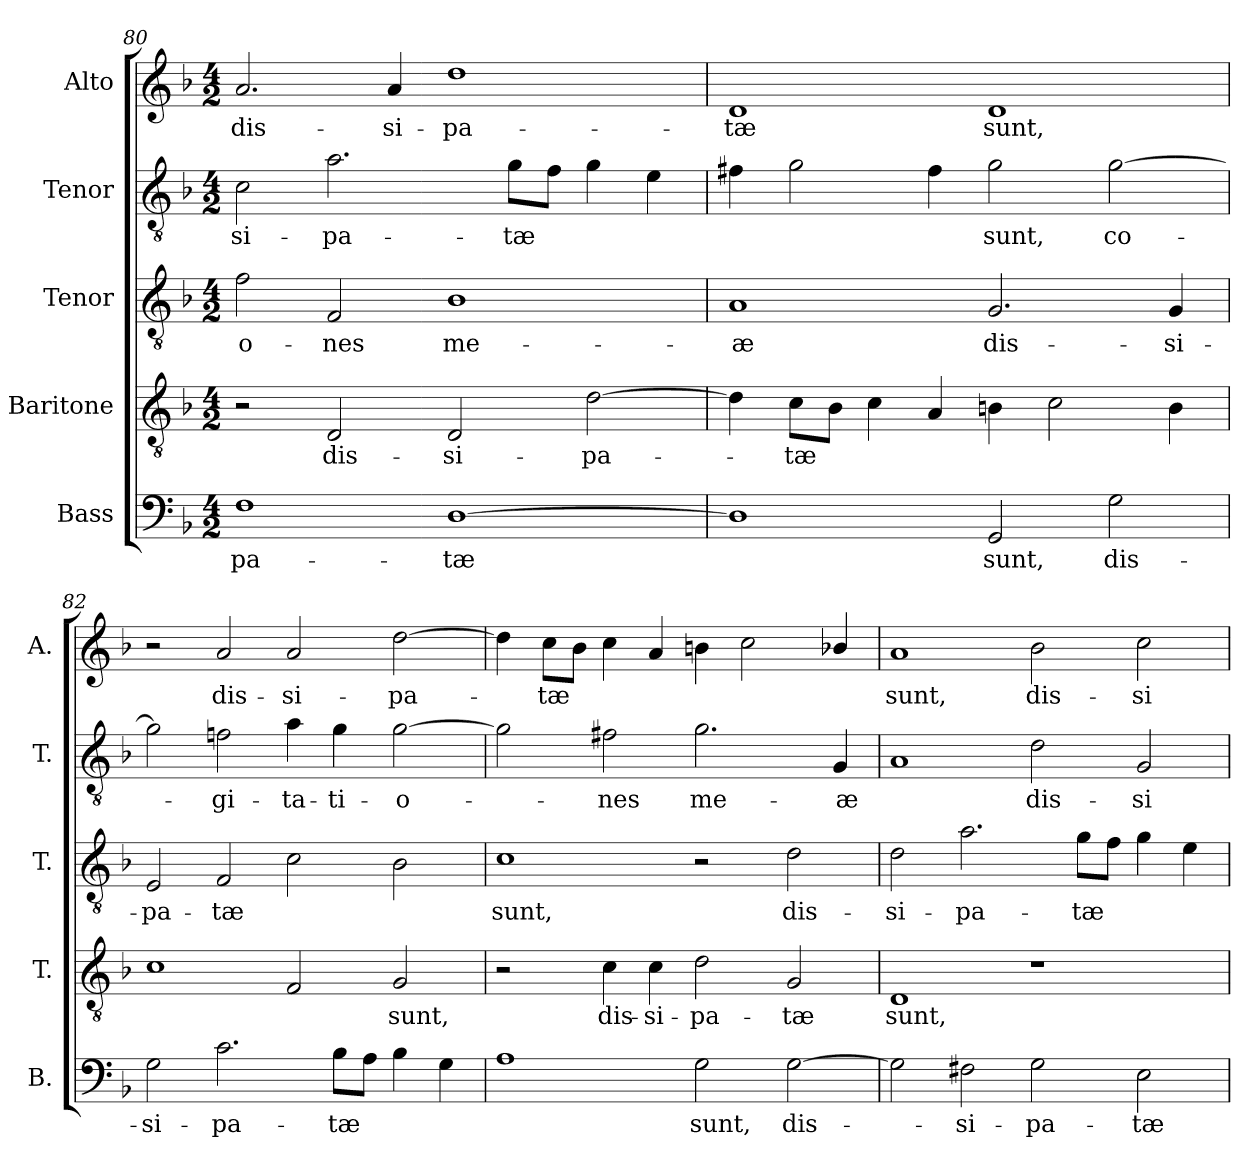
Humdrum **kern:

**kern	**text	**kern	**text	**kern	**text	**kern	**text	**kern	**text
*part5	*part5	*part4	*part4	*part3	*part3	*part2	*part2	*part1	*part1
*staff5	*staff5	*staff4	*staff4	*staff3	*staff3	*staff2	*staff2	*staff1	*staff1
*I"Bass	*	*I"Baritone	*	*I"Tenor	*	*I"Tenor	*	*I"Alto	*
*I'B.	*	*I'T.	*	*I'T.	*	*I'T.	*	*I'A.	*
*clefF4	*	*clefGv2	*	*clefGv2	*	*clefGv2	*	*clefG2	*
*	*	*ITrd7c12	*	*ITrd7c12	*	*ITrd7c12	*	*	*
*k[b-]	*	*k[b-]	*	*k[b-]	*	*k[b-]	*	*k[b-]	*
*F:	*	*F:	*	*F:	*	*F:	*	*F:	*
*M4/2	*	*M4/2	*	*M4/2	*	*M4/2	*	*M4/2	*
=80	=80	=80	=80	=80	=80	=80	=80	=80	=80
!	!LO:LY:b:color=#000000	!	!	!	!	!	!	!	!
!	!	!	!	!	!LO:LY:b:color=#000000	!	!	!	!
!	!	!	!	!	!	!	!LO:LY:b:color=#000000	!	!
!	!	!	!	!	!	!	!	!	!LO:LY:b:color=#000000
1Fi	-pa-	2r	.	2Fi\	-o-	2Ci\	-si-	2.ai/	dis-
!	!	!	!LO:LY:b:color=#000000	!	!	!	!	!	!
!	!	!	!	!	!LO:LY:b:color=#000000	!	!	!	!
!	!	!	!	!	!	!	!LO:LY:b:color=#000000	!	!
.	.	2DDi/	dis-	2FFi/	-nes	2.Ai\	-pa-	.	.
!	!	!	!	!	!	!	!	!	!LO:LY:b:color=#000000
.	.	.	.	.	.	.	.	4ai/	-si-
!	!LO:LY:b:color=#000000	!	!	!	!	!	!	!	!
!	!	!	!LO:LY:b:color=#000000	!	!	!	!	!	!
!	!	!	!	!	!LO:LY:b:color=#000000	!	!	!	!
!	!	!	!	!	!	!	!	!	!LO:LY:b:color=#000000
[1Di	-tæ	2DDi/	-si-	1BB-i	me-	.	.	1ddi	-pa-
!	!	!	!	!	!	!	!LO:LY:b:color=#000000	!	!
.	.	.	.	.	.	8Gi\L	-tæ	.	.
.	.	.	.	.	.	8Fi\J	.	.	.
!	!	!	!LO:LY:b:color=#000000	!	!	!	!	!	!
.	.	[2Di\	-pa-	.	.	4Gi\	.	.	.
.	.	.	.	.	.	4Ei\	.	.	.
!!LO:LB:g=z
=81	=81	=81	=81	=81	=81	=81	=81	=81	=81
!	!	!	!	!	!LO:LY:b:color=#000000	!	!	!	!
!	!	!	!	!	!	!	!	!	!LO:LY:b:color=#000000
1Di]	.	4Di\]	.	1AAi	-æ	4F#Xi\	.	1di	-tæ
!	!	!	!LO:LY:b:color=#000000	!	!	!	!	!	!
.	.	8Ci\L	-tæ	.	.	2Gi\	.	.	.
.	.	8BB-i\J	.	.	.	.	.	.	.
.	.	4Ci\	.	.	.	.	.	.	.
.	.	4AAi/	.	.	.	4F#i\	.	.	.
!	!LO:LY:b:color=#000000	!	!	!	!	!	!	!	!
!	!	!	!	!	!LO:LY:b:color=#000000	!	!	!	!
!	!	!	!	!	!	!	!LO:LY:b:color=#000000	!	!
!	!	!	!	!	!	!	!	!	!LO:LY:b:color=#000000
2GGi/	sunt,	4BBni\	.	2.GGi/	dis-	2Gi\	sunt,	1di	sunt,
.	.	2Ci\	.	.	.	.	.	.	.
!	!LO:LY:b:color=#000000	!	!	!	!	!	!	!	!
!	!	!	!	!	!	!	!LO:LY:b:color=#000000	!	!
2Gi\	dis-	.	.	.	.	[2Gi\	co-	.	.
!	!	!	!	!	!LO:LY:b:color=#000000	!	!	!	!
.	.	4BBi\	.	4GGi/	-si-	.	.	.	.
=82	=82	=82	=82	=82	=82	=82	=82	=82	=82
!	!LO:LY:b:color=#000000	!	!	!	!	!	!	!	!
!	!	!	!	!	!LO:LY:b:color=#000000	!	!	!	!
2Gi\	-si-	1Ci	.	2EEi/	-pa-	2Gi\]	.	2r	.
!	!LO:LY:b:color=#000000	!	!	!	!	!	!	!	!
!	!	!	!	!	!LO:LY:b:color=#000000	!	!	!	!
!	!	!	!	!	!	!	!LO:LY:b:color=#000000	!	!
!	!	!	!	!	!	!	!	!	!LO:LY:b:color=#000000
2.ci\	-pa-	.	.	2FFi/	-tæ	2Fni\	-gi-	2ai/	dis-
!	!	!	!	!	!	!	!LO:LY:b:color=#000000	!	!
!	!	!	!	!	!	!	!	!	!LO:LY:b:color=#000000
.	.	2FFi/	.	2Ci\	.	4Ai\	-ta-	2ai/	-si-
!	!LO:LY:b:color=#000000	!	!	!	!	!	!	!	!
!	!	!	!	!	!	!	!LO:LY:b:color=#000000	!	!
8B-i\L	-tæ	.	.	.	.	4Gi\	-ti-	.	.
8Ai\J	.	.	.	.	.	.	.	.	.
!	!	!	!LO:LY:b:color=#000000	!	!	!	!	!	!
!	!	!	!	!	!	!	!LO:LY:b:color=#000000	!	!
!	!	!	!	!	!	!	!	!	!LO:LY:b:color=#000000
4B-i\	.	2GGi/	sunt,	2BB-i\	.	[2Gi\	-o-	[2ddi\	-pa-
4Gi\	.	.	.	.	.	.	.	.	.
=83	=83	=83	=83	=83	=83	=83	=83	=83	=83
!	!	!	!	!	!LO:LY:b:color=#000000	!	!	!	!
1Ai	.	2r	.	1Ci	sunt,	2Gi\]	.	4ddi\]	.
!	!	!	!	!	!	!	!	!	!LO:LY:b:color=#000000
.	.	.	.	.	.	.	.	8cci\L	-tæ
.	.	.	.	.	.	.	.	8b-i\J	.
!	!	!	!LO:LY:b:color=#000000	!	!	!	!	!	!
!	!	!	!	!	!	!	!LO:LY:b:color=#000000	!	!
.	.	4Ci\	dis-	.	.	2F#Xi\	-nes	4cci\	.
!	!	!	!LO:LY:b:color=#000000	!	!	!	!	!	!
.	.	4Ci\	-si-	.	.	.	.	4ai/	.
!	!LO:LY:b:color=#000000	!	!	!	!	!	!	!	!
!	!	!	!LO:LY:b:color=#000000	!	!	!	!	!	!
!	!	!	!	!	!	!	!LO:LY:b:color=#000000	!	!
2Gi\	sunt,	2Di\	-pa-	2r	.	2.Gi\	me-	4bni\	.
.	.	.	.	.	.	.	.	2cci\	.
!	!LO:LY:b:color=#000000	!	!	!	!	!	!	!	!
!	!	!	!LO:LY:b:color=#000000	!	!	!	!	!	!
!	!	!	!	!	!LO:LY:b:color=#000000	!	!	!	!
[2Gi\	dis-	2GGi/	-tæ	2Di\	dis-	.	.	.	.
!	!	!	!	!	!	!	!LO:LY:b:color=#000000	!	!
.	.	.	.	.	.	4GGi/	-æ	4b-Xi/	.
=84	=84	=84	=84	=84	=84	=84	=84	=84	=84
!	!	!	!LO:LY:b:color=#000000	!	!	!	!	!	!
!	!	!	!	!	!LO:LY:b:color=#000000	!	!	!	!
!	!	!	!	!	!	!	!	!	!LO:LY:b:color=#000000
2Gi\]	.	1DDi	sunt,	2Di\	-si-	1AAi	.	1ai	sunt,
!	!LO:LY:b:color=#000000	!	!	!	!	!	!	!	!
!	!	!	!	!	!LO:LY:b:color=#000000	!	!	!	!
2F#Xi\	-si-	.	.	2.Ai\	-pa-	.	.	.	.
!	!LO:LY:b:color=#000000	!	!	!	!	!	!	!	!
!	!	!	!	!	!	!	!LO:LY:b:color=#000000	!	!
!	!	!	!	!	!	!	!	!	!LO:LY:b:color=#000000
2Gi\	-pa-	1r	.	.	.	2Di\	dis-	2b-i\	dis-
!	!	!	!	!	!LO:LY:b:color=#000000	!	!	!	!
.	.	.	.	8Gi\L	-tæ	.	.	.	.
.	.	.	.	8Fi\J	.	.	.	.	.
!	!LO:LY:b:color=#000000	!	!	!	!	!	!	!	!
!	!	!	!	!	!	!	!LO:LY:b:color=#000000	!	!
!	!	!	!	!	!	!	!	!	!LO:LY:b:color=#000000
2Ei\	-tæ	.	.	4Gi\	.	2GGi/	-si-	2cci\	-si-
.	.	.	.	4Ei\	.	.	.	.	.
=	=	=	=	=	=	=	=	=	=
*-	*-	*-	*-	*-	*-	*-	*-	*-	*-
